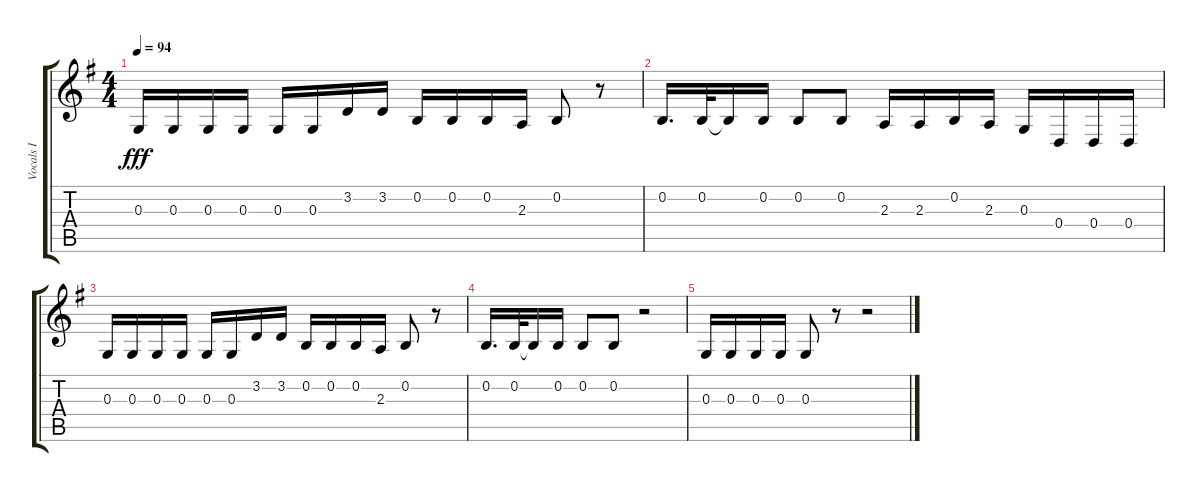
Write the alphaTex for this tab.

\track ("Vocals I" "Vocals I") {instrument voiceoohs}
\staff {score tabs}
\tuning (E4 B3 G3 D3 A2 E2) {hide}
\ts (4 4)
\tempo 94
\clef g2
\ks g
0.3.16{dy fff} 0.3.16 0.3.16 0.3.16 0.3.16 0.3.16 3.2.16 3.2.16 0.2.16 0.2.16 0.2.16 2.3.16 0.2.8 r.8 |
0.2.16{d} 0.2.32 0.2{t}.16 0.2.16 0.2.8 0.2.8 2.3.16 2.3.16 0.2.16 2.3.16 0.3.16 0.4.16 0.4.16 0.4.16 |
0.3.16 0.3.16 0.3.16 0.3.16 0.3.16 0.3.16 3.2.16 3.2.16 0.2.16 0.2.16 0.2.16 2.3.16 0.2.8 r.8 |
0.2.16{d} 0.2.32 0.2{t}.16 0.2.16 0.2.8 0.2.8 r.2 |
0.3.16 0.3.16 0.3.16 0.3.16 0.3.8 r.8 r.2
